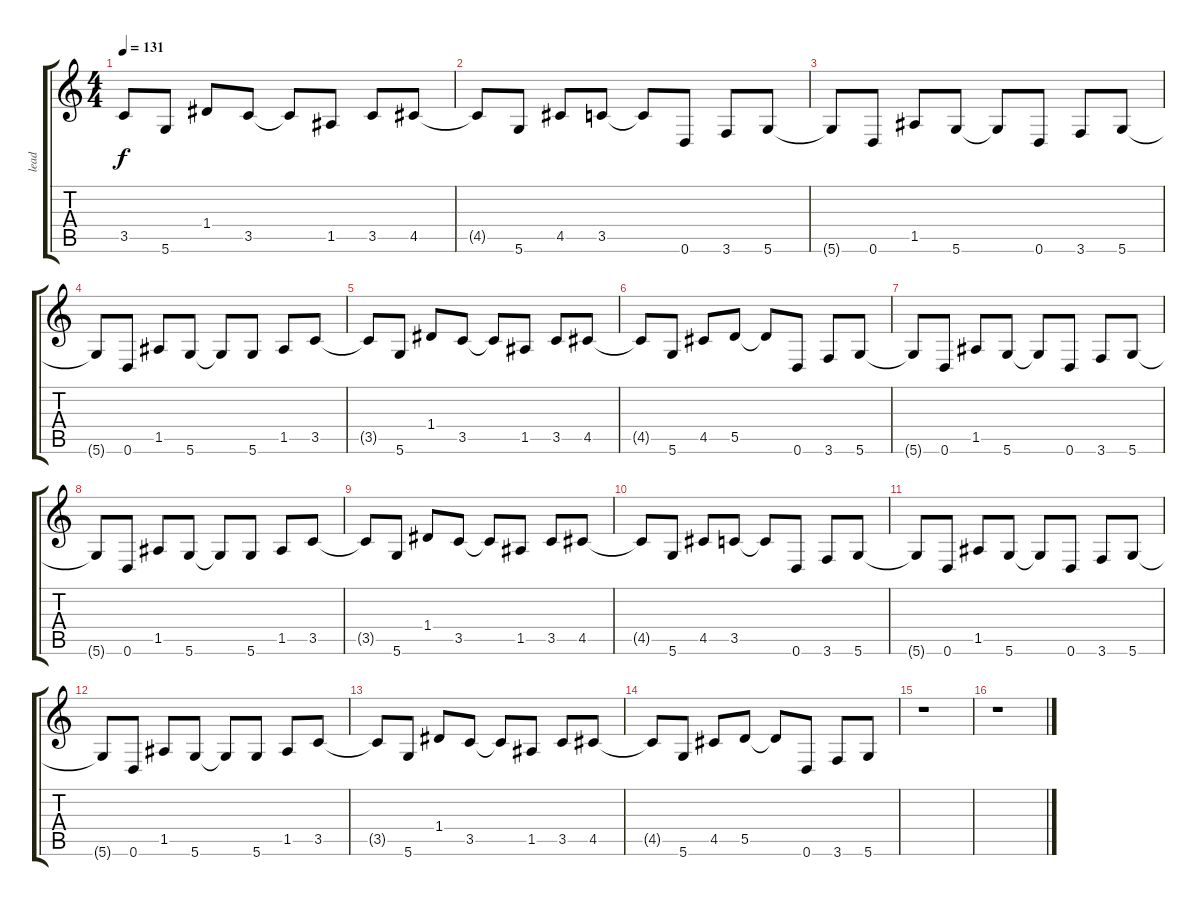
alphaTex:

\track ("lead" "lead") {instrument distortionguitar}
\staff {score tabs}
\tuning (E4 B3 G3 D3 A2 D2) {hide}
\ts (4 4)
\tempo 131
\clef g2
\ks c
3.5{t}.8{dy f} 5.6.8 1.4.8 3.5.8 3.5{t}.8 1.5.8 3.5.8 4.5.8 |
4.5{t}.8 5.6.8 4.5.8 3.5.8 3.5{t}.8 0.6.8 3.6.8 5.6.8 |
5.6{t}.8 0.6.8 1.5.8 5.6.8 5.6{t}.8 0.6.8 3.6.8 5.6.8 |
5.6{t}.8 0.6.8 1.5.8 5.6.8 5.6{t}.8 5.6.8 1.5.8 3.5.8 |
3.5{t}.8 5.6.8 1.4.8 3.5.8 3.5{t}.8 1.5.8 3.5.8 4.5.8 |
4.5{t}.8 5.6.8 4.5.8 5.5.8 5.5{t}.8 0.6.8 3.6.8 5.6.8 |
5.6{t}.8 0.6.8 1.5.8 5.6.8 5.6{t}.8 0.6.8 3.6.8 5.6.8 |
5.6{t}.8 0.6.8 1.5.8 5.6.8 5.6{t}.8 5.6.8 1.5.8 3.5.8 |
3.5{t}.8 5.6.8 1.4.8 3.5.8 3.5{t}.8 1.5.8 3.5.8 4.5.8 |
4.5{t}.8 5.6.8 4.5.8 3.5.8 3.5{t}.8 0.6.8 3.6.8 5.6.8 |
5.6{t}.8 0.6.8 1.5.8 5.6.8 5.6{t}.8 0.6.8 3.6.8 5.6.8 |
5.6{t}.8 0.6.8 1.5.8 5.6.8 5.6{t}.8 5.6.8 1.5.8 3.5.8 |
3.5{t}.8 5.6.8 1.4.8 3.5.8 3.5{t}.8 1.5.8 3.5.8 4.5.8 |
4.5{t}.8 5.6.8 4.5.8 5.5.8 5.5{t}.8 0.6.8 3.6.8 5.6.8 |
r.1 |
r.1
